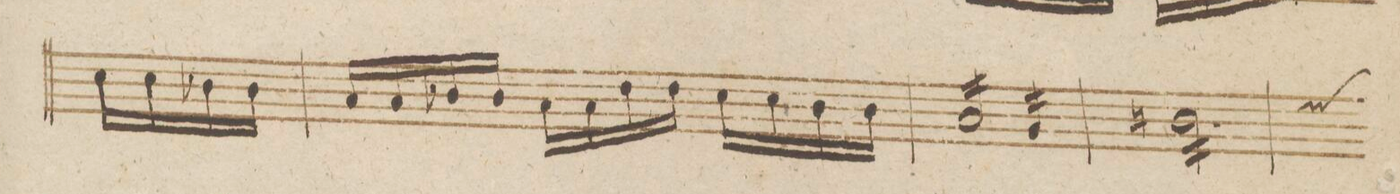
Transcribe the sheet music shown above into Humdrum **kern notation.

**kern	**dynam
*I"Violino 2do	*
*clefG2	*
*k[b-]	*
*met(c|)	*
*M3/4	*
16cc\LL	.
16cc\	.
16b-X\	.
16b-\JJ	.
=198	=198
16a/LL	.
16a/	.
16b-X/	.
16b-/JJ	.
16a\LL	.
16a\	.
16dd\	.
16dd\JJ	.
16cc\LL	.
16cc\	.
16b-\	.
16b-\JJ	.
=199	=199
*tremolo	*
16a/LL	.
16a/	.
16a/	.
16a/	.
16a/	.
16a/	.
16a/	.
16a/JJ	.
16g/LL	.
16g/	.
16g/	.
16g/JJ	.
=200	=200
16bn\LL	.
16bn\	.
16bn\	.
16bn\	.
16bn\	.
16bn\	.
16bn\	.
16bn\	.
16bn\	.
16bn\	.
16bn\	.
16bn\JJ	.
*custos:ee	*
=201	=201
*-	*-
